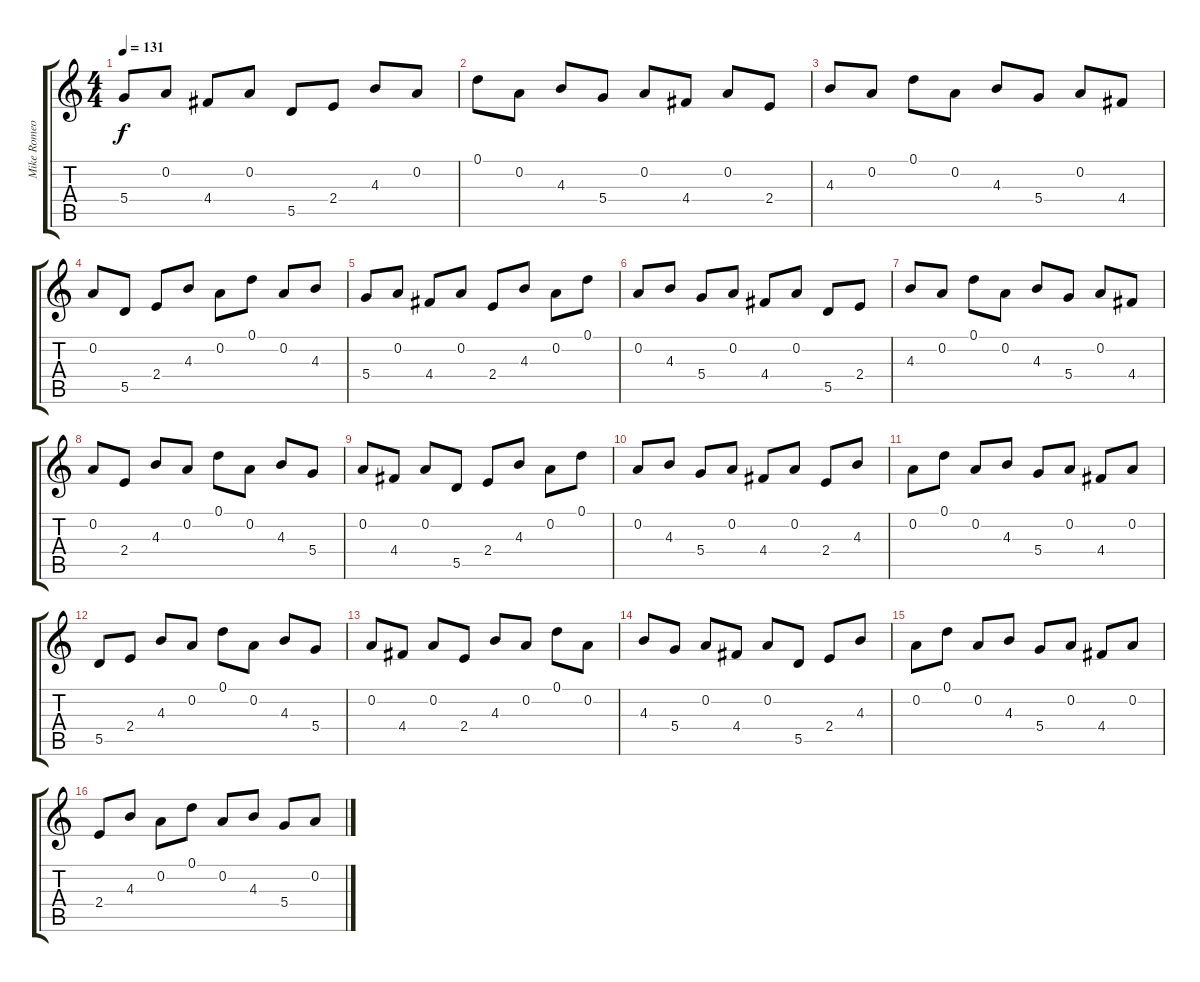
\track ("Mike Romeo (Acoustic, tuned)" "Mike Romeo") {instrument acousticguitarsteel}
\staff {score tabs}
\tuning (D4 A3 G3 D3 A2 E2) {hide}
\ts (4 4)
\tempo 131
\clef g2
\ks c
5.4.8{dy f} 0.2.8 4.4.8 0.2.8 5.5.8 2.4.8 4.3.8 0.2.8 |
0.1.8 0.2.8 4.3.8 5.4.8 0.2.8 4.4.8 0.2.8 2.4.8 |
4.3.8 0.2.8 0.1.8 0.2.8 4.3.8 5.4.8 0.2.8 4.4.8 |
0.2.8 5.5.8 2.4.8 4.3.8 0.2.8 0.1.8 0.2.8 4.3.8 |
5.4.8 0.2.8 4.4.8 0.2.8 2.4.8 4.3.8 0.2.8 0.1.8 |
0.2.8 4.3.8 5.4.8 0.2.8 4.4.8 0.2.8 5.5.8 2.4.8 |
4.3.8 0.2.8 0.1.8 0.2.8 4.3.8 5.4.8 0.2.8 4.4.8 |
0.2.8 2.4.8 4.3.8 0.2.8 0.1.8 0.2.8 4.3.8 5.4.8 |
0.2.8 4.4.8 0.2.8 5.5.8 2.4.8 4.3.8 0.2.8 0.1.8 |
0.2.8 4.3.8 5.4.8 0.2.8 4.4.8 0.2.8 2.4.8 4.3.8 |
0.2.8 0.1.8 0.2.8 4.3.8 5.4.8 0.2.8 4.4.8 0.2.8 |
5.5.8 2.4.8 4.3.8 0.2.8 0.1.8 0.2.8 4.3.8 5.4.8 |
0.2.8 4.4.8 0.2.8 2.4.8 4.3.8 0.2.8 0.1.8 0.2.8 |
4.3.8 5.4.8 0.2.8 4.4.8 0.2.8 5.5.8 2.4.8 4.3.8 |
0.2.8 0.1.8 0.2.8 4.3.8 5.4.8 0.2.8 4.4.8 0.2.8 |
2.4.8 4.3.8 0.2.8 0.1.8 0.2.8 4.3.8 5.4.8 0.2.8
